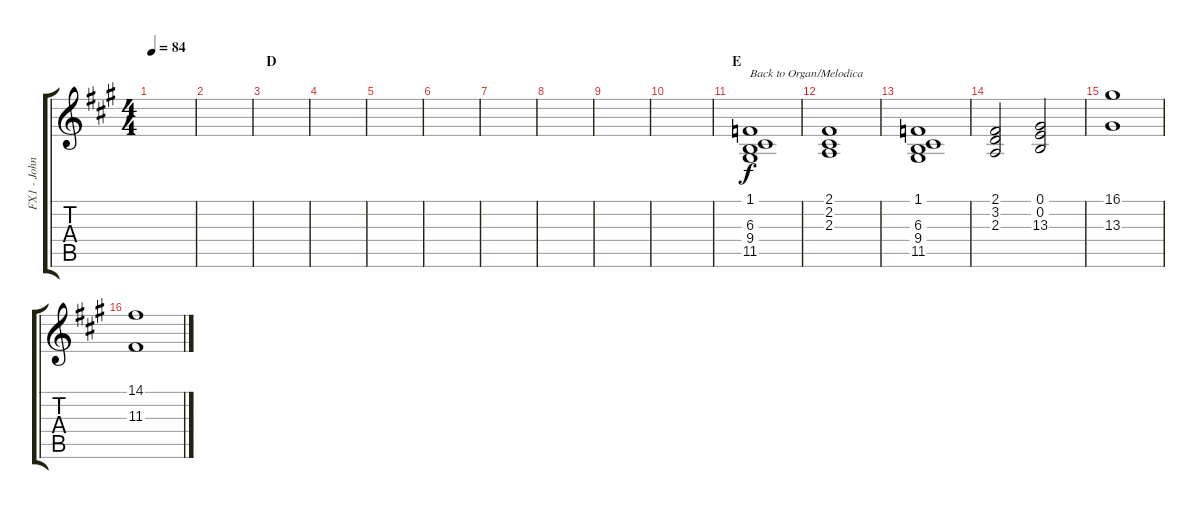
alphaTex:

\track ("FX1 - John F" "FX1 - John") {instrument tangoaccordion}
\staff {score tabs}
\tuning (E4 B3 G3 D3 A2 E2) {hide}
\ts (4 4)
\tempo 84
\clef g2
\ks a
|
|
\section ("" "D")
|
|
|
|
|
|
|
|
\section ("" "E")
(1.1 6.3 9.4 11.5).1{txt "Back to Organ/Melodica" volume 6 instrument tangoaccordion} |
(2.1 2.2 2.3).1 |
(1.1 6.3 9.4 11.5).1 |
(2.1 3.2 2.3).2 (0.1 0.2 13.3).2 |
(16.1 13.3).1{volume 7} |
(14.1 11.3).1
